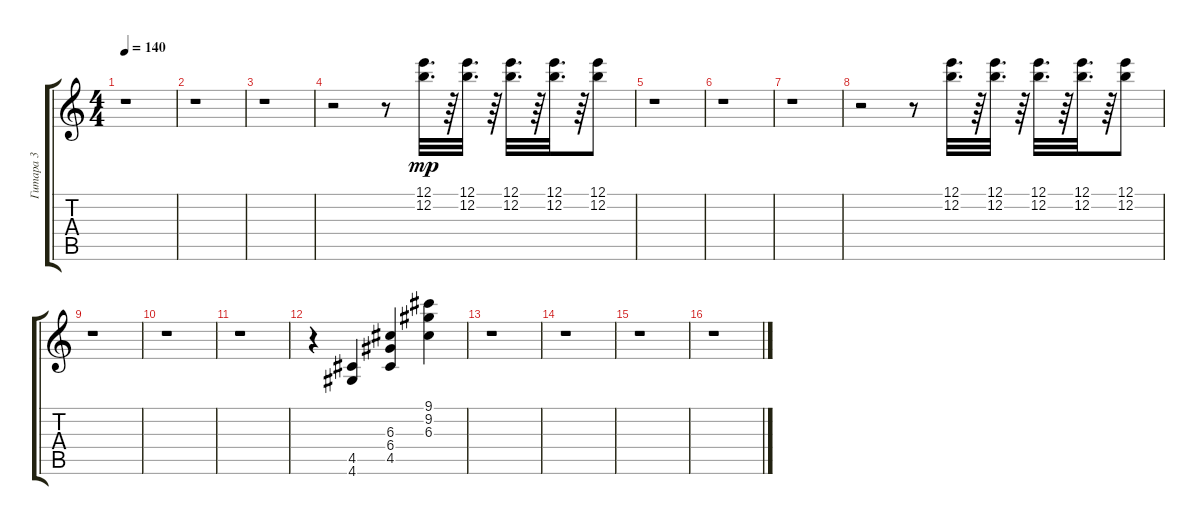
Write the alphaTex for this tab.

\track ("Гитара 3" "Гитара 3") {instrument distortionguitar}
\staff {score tabs}
\tuning (E4 B3 G3 D3 A2 E2) {hide}
\ts (4 4)
\tempo 140
\clef g2
\ks c
r.1{dy mp} |
r.1 |
r.1 |
r.2 r.8 (12.1 12.2).32{d} r.64 (12.1 12.2).32{d} r.64 (12.1 12.2).32{d} r.64 (12.1 12.2).32{d} r.64 (12.1 12.2).8 |
r.1 |
r.1 |
r.1 |
r.2 r.8 (12.1 12.2).32{d} r.64 (12.1 12.2).32{d} r.64 (12.1 12.2).32{d} r.64 (12.1 12.2).32{d} r.64 (12.1 12.2).8 |
r.1 |
r.1 |
r.1 |
r.4 (4.5 4.6).4 (6.3 6.4 4.5).4 (9.1 9.2 6.3).4 |
r.1 |
r.1 |
r.1 |
r.1
